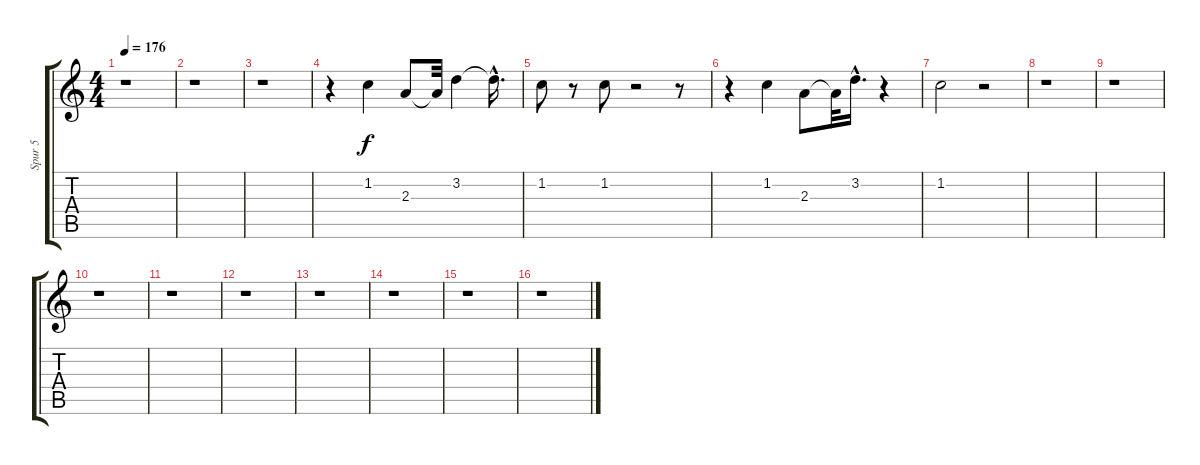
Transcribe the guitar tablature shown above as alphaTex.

\track ("Spur 5" "Spur 5") {instrument electricguitarjazz}
\staff {score tabs}
\tuning (E4 B3 G3 D3 A2 E2) {hide}
\ts (4 4)
\tempo 176
\clef g2
\ks c
r.1{dy f instrument electricguitarjazz} |
r.1 |
r.1 |
r.4 1.2.4 2.3.8 2.3{t}.32 3.2.4 3.2{hac t}.16{d} |
1.2.8 r.8 1.2.8 r.2 r.8 |
r.4 1.2.4 2.3.8 2.3{t}.32 3.2{hac}.16{d} r.4 |
1.2.2 r.2 |
r.1 |
r.1 |
r.1 |
r.1 |
r.1 |
r.1 |
r.1 |
r.1 |
r.1
